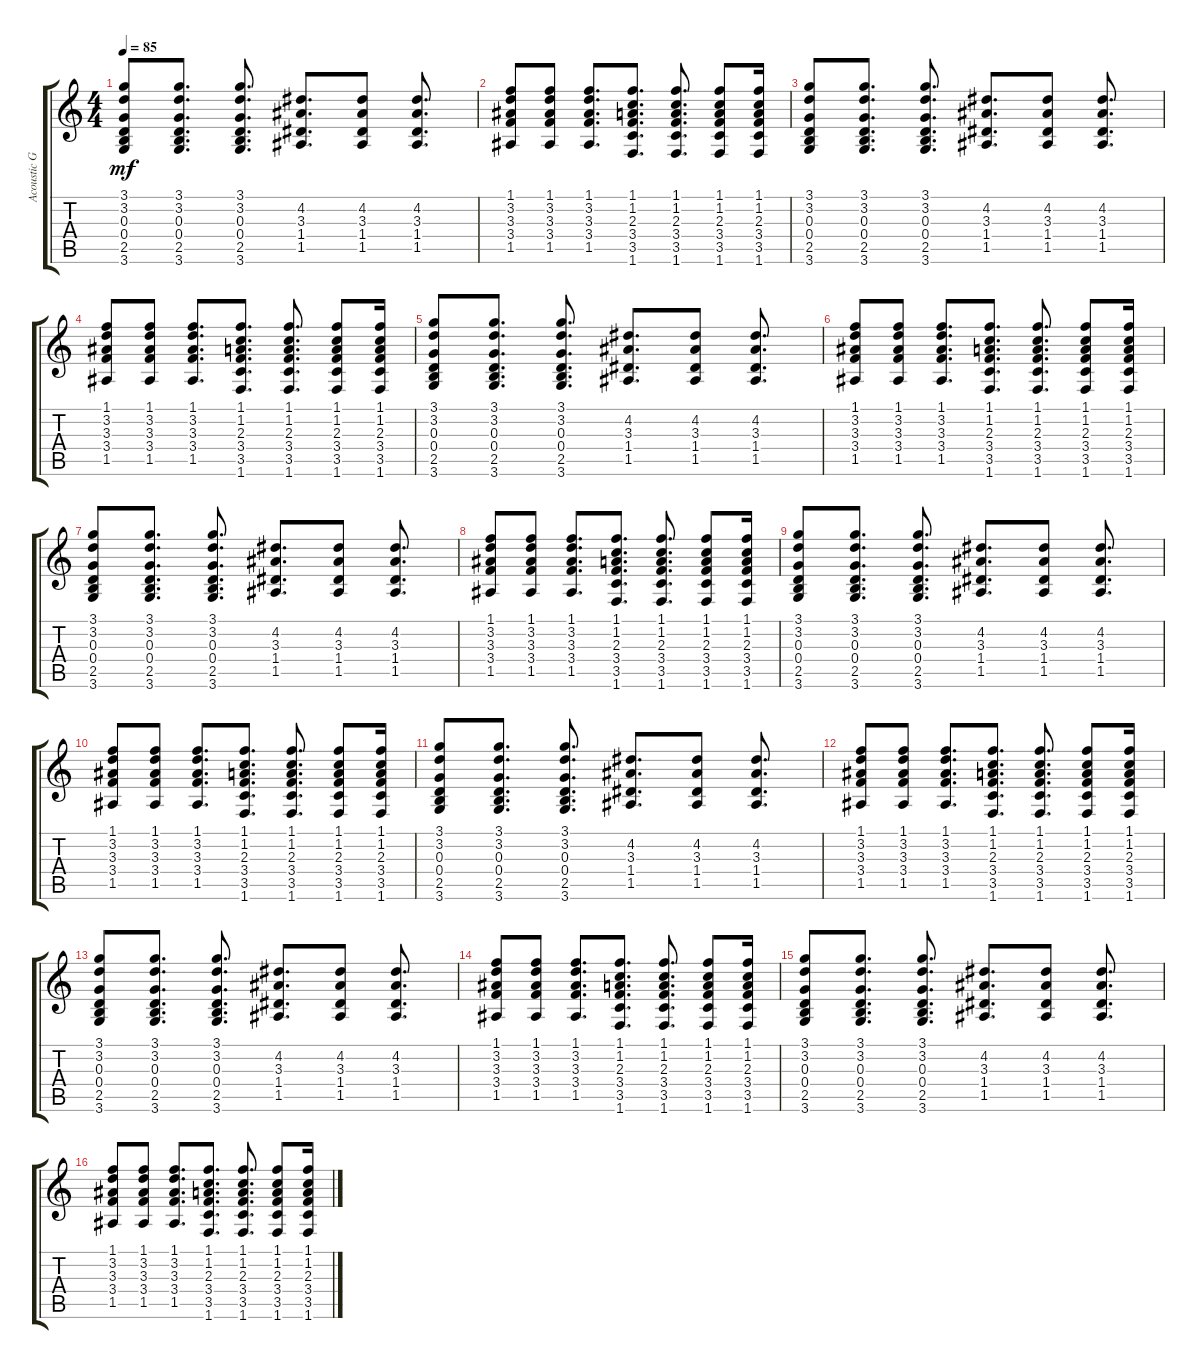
\track ("Acoustic Guitar 1" "Acoustic G") {instrument acousticguitarsteel}
\staff {score tabs}
\tuning (E4 B3 G3 D3 A2 E2) {hide}
\ts (4 4)
\tempo 85
\clef g2
\ks c
(3.1 3.2 0.3 0.4 2.5 3.6).8{dy mf} (3.1 3.2 0.3 0.4 2.5 3.6).8{d} (3.1 3.2 0.3 0.4 2.5 3.6).8{d} (4.2 3.3 1.4 1.5).8{d} (4.2 3.3 1.4 1.5).8 (4.2 3.3 1.4 1.5).8{d} |
(1.1 3.2 3.3 3.4 1.5).8 (1.1 3.2 3.3 3.4 1.5).8 (1.1 3.2 3.3 3.4 1.5).8{d} (1.1 1.2 2.3 3.4 3.5 1.6).8{d} (1.1 1.2 2.3 3.4 3.5 1.6).8{d} (1.1 1.2 2.3 3.4 3.5 1.6).8 (1.1 1.2 2.3 3.4 3.5 1.6).16 |
(3.1 3.2 0.3 0.4 2.5 3.6).8 (3.1 3.2 0.3 0.4 2.5 3.6).8{d} (3.1 3.2 0.3 0.4 2.5 3.6).8{d} (4.2 3.3 1.4 1.5).8{d} (4.2 3.3 1.4 1.5).8 (4.2 3.3 1.4 1.5).8{d} |
(1.1 3.2 3.3 3.4 1.5).8 (1.1 3.2 3.3 3.4 1.5).8 (1.1 3.2 3.3 3.4 1.5).8{d} (1.1 1.2 2.3 3.4 3.5 1.6).8{d} (1.1 1.2 2.3 3.4 3.5 1.6).8{d} (1.1 1.2 2.3 3.4 3.5 1.6).8 (1.1 1.2 2.3 3.4 3.5 1.6).16 |
(3.1 3.2 0.3 0.4 2.5 3.6).8 (3.1 3.2 0.3 0.4 2.5 3.6).8{d} (3.1 3.2 0.3 0.4 2.5 3.6).8{d} (4.2 3.3 1.4 1.5).8{d} (4.2 3.3 1.4 1.5).8 (4.2 3.3 1.4 1.5).8{d} |
(1.1 3.2 3.3 3.4 1.5).8 (1.1 3.2 3.3 3.4 1.5).8 (1.1 3.2 3.3 3.4 1.5).8{d} (1.1 1.2 2.3 3.4 3.5 1.6).8{d} (1.1 1.2 2.3 3.4 3.5 1.6).8{d} (1.1 1.2 2.3 3.4 3.5 1.6).8 (1.1 1.2 2.3 3.4 3.5 1.6).16 |
(3.1 3.2 0.3 0.4 2.5 3.6).8 (3.1 3.2 0.3 0.4 2.5 3.6).8{d} (3.1 3.2 0.3 0.4 2.5 3.6).8{d} (4.2 3.3 1.4 1.5).8{d} (4.2 3.3 1.4 1.5).8 (4.2 3.3 1.4 1.5).8{d} |
(1.1 3.2 3.3 3.4 1.5).8 (1.1 3.2 3.3 3.4 1.5).8 (1.1 3.2 3.3 3.4 1.5).8{d} (1.1 1.2 2.3 3.4 3.5 1.6).8{d} (1.1 1.2 2.3 3.4 3.5 1.6).8{d} (1.1 1.2 2.3 3.4 3.5 1.6).8 (1.1 1.2 2.3 3.4 3.5 1.6).16 |
(3.1 3.2 0.3 0.4 2.5 3.6).8 (3.1 3.2 0.3 0.4 2.5 3.6).8{d} (3.1 3.2 0.3 0.4 2.5 3.6).8{d} (4.2 3.3 1.4 1.5).8{d} (4.2 3.3 1.4 1.5).8 (4.2 3.3 1.4 1.5).8{d} |
(1.1 3.2 3.3 3.4 1.5).8 (1.1 3.2 3.3 3.4 1.5).8 (1.1 3.2 3.3 3.4 1.5).8{d} (1.1 1.2 2.3 3.4 3.5 1.6).8{d} (1.1 1.2 2.3 3.4 3.5 1.6).8{d} (1.1 1.2 2.3 3.4 3.5 1.6).8 (1.1 1.2 2.3 3.4 3.5 1.6).16 |
(3.1 3.2 0.3 0.4 2.5 3.6).8 (3.1 3.2 0.3 0.4 2.5 3.6).8{d} (3.1 3.2 0.3 0.4 2.5 3.6).8{d} (4.2 3.3 1.4 1.5).8{d} (4.2 3.3 1.4 1.5).8 (4.2 3.3 1.4 1.5).8{d} |
(1.1 3.2 3.3 3.4 1.5).8 (1.1 3.2 3.3 3.4 1.5).8 (1.1 3.2 3.3 3.4 1.5).8{d} (1.1 1.2 2.3 3.4 3.5 1.6).8{d} (1.1 1.2 2.3 3.4 3.5 1.6).8{d} (1.1 1.2 2.3 3.4 3.5 1.6).8 (1.1 1.2 2.3 3.4 3.5 1.6).16 |
(3.1 3.2 0.3 0.4 2.5 3.6).8 (3.1 3.2 0.3 0.4 2.5 3.6).8{d} (3.1 3.2 0.3 0.4 2.5 3.6).8{d} (4.2 3.3 1.4 1.5).8{d} (4.2 3.3 1.4 1.5).8 (4.2 3.3 1.4 1.5).8{d} |
(1.1 3.2 3.3 3.4 1.5).8 (1.1 3.2 3.3 3.4 1.5).8 (1.1 3.2 3.3 3.4 1.5).8{d} (1.1 1.2 2.3 3.4 3.5 1.6).8{d} (1.1 1.2 2.3 3.4 3.5 1.6).8{d} (1.1 1.2 2.3 3.4 3.5 1.6).8 (1.1 1.2 2.3 3.4 3.5 1.6).16 |
(3.1 3.2 0.3 0.4 2.5 3.6).8 (3.1 3.2 0.3 0.4 2.5 3.6).8{d} (3.1 3.2 0.3 0.4 2.5 3.6).8{d} (4.2 3.3 1.4 1.5).8{d} (4.2 3.3 1.4 1.5).8 (4.2 3.3 1.4 1.5).8{d} |
(1.1 3.2 3.3 3.4 1.5).8 (1.1 3.2 3.3 3.4 1.5).8 (1.1 3.2 3.3 3.4 1.5).8{d} (1.1 1.2 2.3 3.4 3.5 1.6).8{d} (1.1 1.2 2.3 3.4 3.5 1.6).8{d} (1.1 1.2 2.3 3.4 3.5 1.6).8 (1.1 1.2 2.3 3.4 3.5 1.6).16
